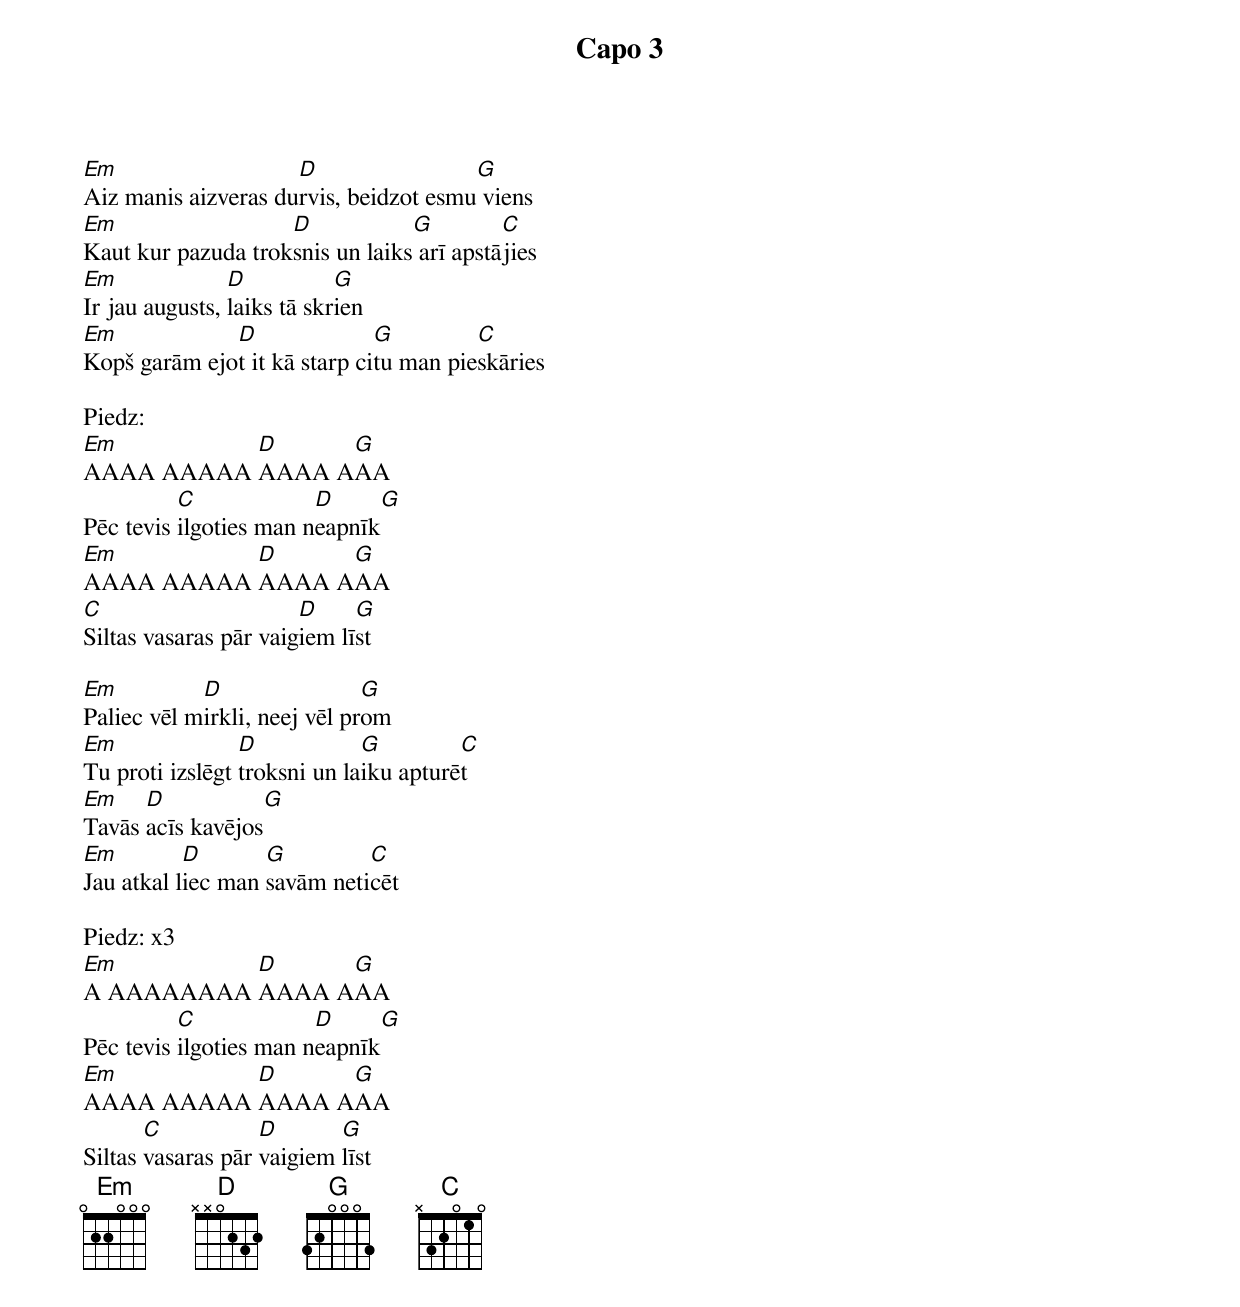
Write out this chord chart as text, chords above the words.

Capo 3

Em                   D                 G
Aiz manis aizveras durvis, beidzot esmu viens
Em                  D            G         C
Kaut kur pazuda troksnis un laiks arī apstājies
Em              D           G
Ir jau augusts, laiks tā skrien
Em            D               G         C
Kopš garām ejot it kā starp citu man pieskāries

Piedz:
Em         D     G
AAAA AAAAA AAAA AAA
          C             D     G
Pēc tevis ilgoties man neapnīk
Em         D     G
AAAA AAAAA AAAA AAA
C                      D     G
Siltas vasaras pār vaigiem līst

Em          D                 G
Paliec vēl mirkli, neej vēl prom
Em               D            G         C
Tu proti izslēgt troksni un laiku apturēt
Em    D           G
Tavās acīs kavējos
Em         D       G         C
Jau atkal liec man savām neticēt

Piedz: x3
Em         D     G
A AAAAAAAA AAAA AAA
          C             D     G
Pēc tevis ilgoties man neapnīk
Em         D     G
AAAA AAAAA AAAA AAA
       C           D       G
Siltas vasaras pār vaigiem līst
